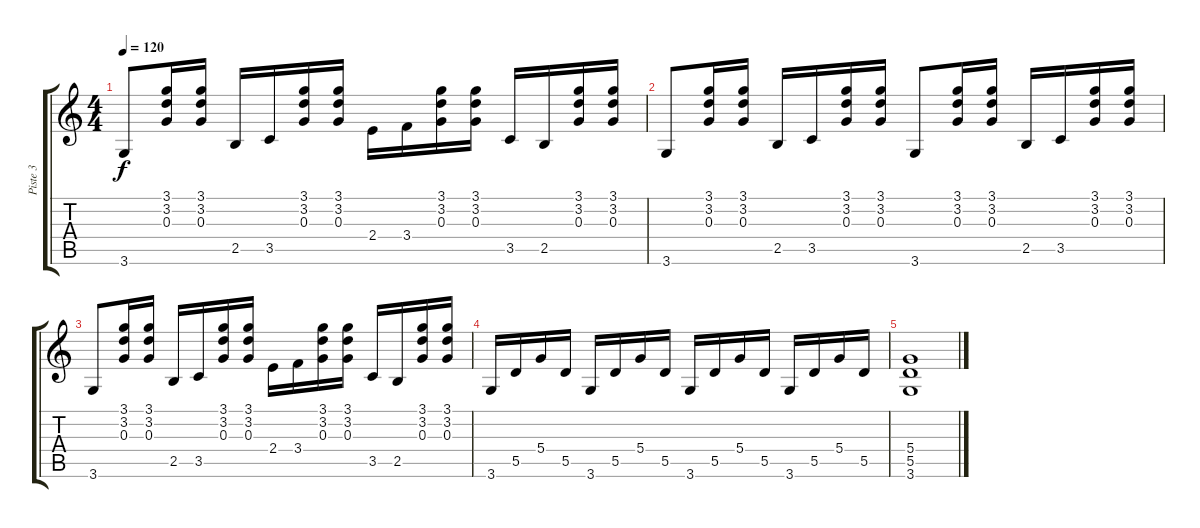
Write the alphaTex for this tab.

\track ("Piste 3" "Piste 3") {instrument overdrivenguitar}
\staff {score tabs}
\tuning (E4 B3 G3 D3 A2 E2) {hide}
\ts (4 4)
\tempo 120
\clef g2
\ks c
3.6.8{dy f} (3.1 3.2 0.3).16 (3.1 3.2 0.3).16 2.5.16 3.5.16 (3.1 3.2 0.3).16 (3.1 3.2 0.3).16 2.4.16 3.4.16 (3.1 3.2 0.3).16 (3.1 3.2 0.3).16 3.5.16 2.5.16 (3.1 3.2 0.3).16 (3.1 3.2 0.3).16 |
3.6.8 (3.1 3.2 0.3).16 (3.1 3.2 0.3).16 2.5.16 3.5.16 (3.1 3.2 0.3).16 (3.1 3.2 0.3).16 3.6.8 (3.1 3.2 0.3).16 (3.1 3.2 0.3).16 2.5.16 3.5.16 (3.1 3.2 0.3).16 (3.1 3.2 0.3).16 |
3.6.8 (3.1 3.2 0.3).16 (3.1 3.2 0.3).16 2.5.16 3.5.16 (3.1 3.2 0.3).16 (3.1 3.2 0.3).16 2.4.16 3.4.16 (3.1 3.2 0.3).16 (3.1 3.2 0.3).16 3.5.16 2.5.16 (3.1 3.2 0.3).16 (3.1 3.2 0.3).16 |
3.6.16 5.5.16 5.4.16 5.5.16 3.6.16 5.5.16 5.4.16 5.5.16 3.6.16 5.5.16 5.4.16 5.5.16 3.6.16 5.5.16 5.4.16 5.5.16 |
(5.4 5.5 3.6).1
